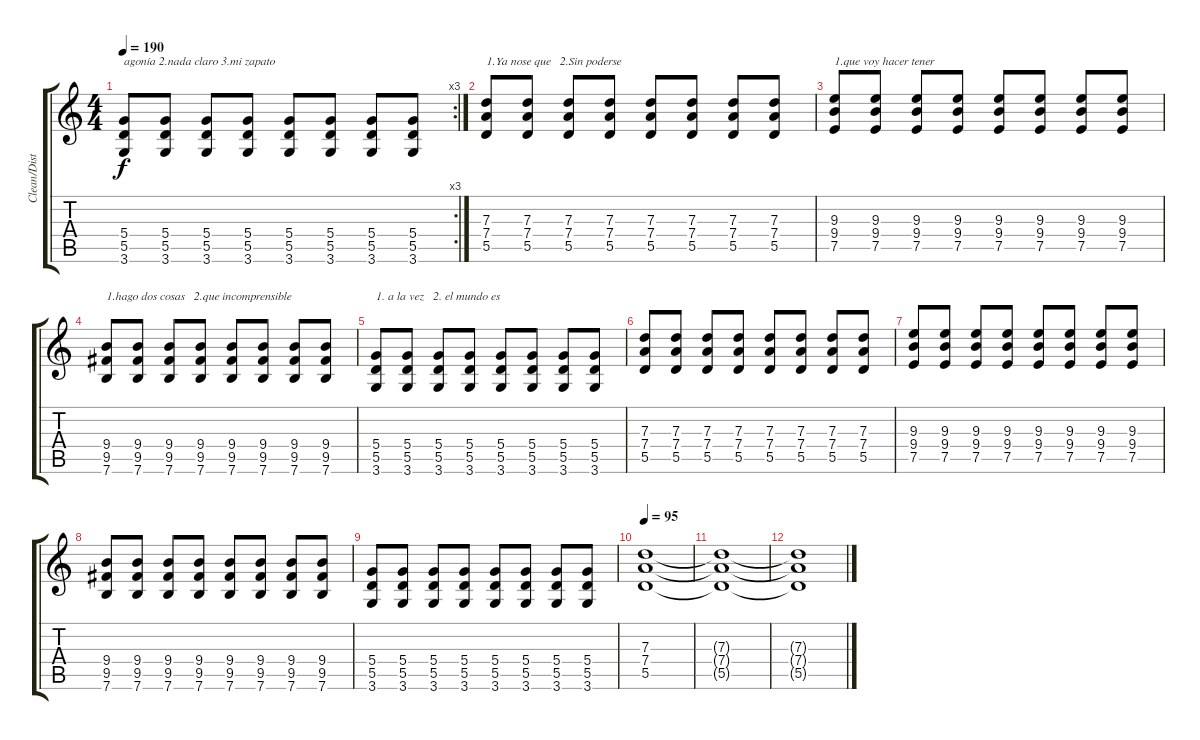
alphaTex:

\track ("Clean/Dist. Guitar" "Clean/Dist") {instrument distortionguitar}
\staff {score tabs}
\tuning (E4 B3 G3 D3 A2 E2) {hide}
\rc 3
\ts (4 4)
\tempo 190
\clef g2
\ks c
(5.4 5.5 3.6).8{txt "agonía 2.nada claro 3.mi zapato" dy f} (5.4 5.5 3.6).8 (5.4 5.5 3.6).8 (5.4 5.5 3.6).8 (5.4 5.5 3.6).8 (5.4 5.5 3.6).8 (5.4 5.5 3.6).8 (5.4 5.5 3.6).8 |
(7.3 7.4 5.5).8{txt "1.Ya nose que   2.Sin poderse "} (7.3 7.4 5.5).8 (7.3 7.4 5.5).8 (7.3 7.4 5.5).8 (7.3 7.4 5.5).8 (7.3 7.4 5.5).8 (7.3 7.4 5.5).8 (7.3 7.4 5.5).8 |
(9.3 9.4 7.5).8{txt "1.que voy hacer tener"} (9.3 9.4 7.5).8 (9.3 9.4 7.5).8 (9.3 9.4 7.5).8 (9.3 9.4 7.5).8 (9.3 9.4 7.5).8 (9.3 9.4 7.5).8 (9.3 9.4 7.5).8 |
(9.4 9.5 7.6).8{txt "1.hago dos cosas   2.que incomprensible"} (9.4 9.5 7.6).8 (9.4 9.5 7.6).8 (9.4 9.5 7.6).8 (9.4 9.5 7.6).8 (9.4 9.5 7.6).8 (9.4 9.5 7.6).8 (9.4 9.5 7.6).8 |
(5.4 5.5 3.6).8{txt "1. a la vez   2. el mundo es"} (5.4 5.5 3.6).8 (5.4 5.5 3.6).8 (5.4 5.5 3.6).8 (5.4 5.5 3.6).8 (5.4 5.5 3.6).8 (5.4 5.5 3.6).8 (5.4 5.5 3.6).8 |
(7.3 7.4 5.5).8 (7.3 7.4 5.5).8 (7.3 7.4 5.5).8 (7.3 7.4 5.5).8 (7.3 7.4 5.5).8 (7.3 7.4 5.5).8 (7.3 7.4 5.5).8 (7.3 7.4 5.5).8 |
(9.3 9.4 7.5).8 (9.3 9.4 7.5).8 (9.3 9.4 7.5).8 (9.3 9.4 7.5).8 (9.3 9.4 7.5).8 (9.3 9.4 7.5).8 (9.3 9.4 7.5).8 (9.3 9.4 7.5).8 |
(9.4 9.5 7.6).8 (9.4 9.5 7.6).8 (9.4 9.5 7.6).8 (9.4 9.5 7.6).8 (9.4 9.5 7.6).8 (9.4 9.5 7.6).8 (9.4 9.5 7.6).8 (9.4 9.5 7.6).8 |
(5.4 5.5 3.6).8 (5.4 5.5 3.6).8 (5.4 5.5 3.6).8 (5.4 5.5 3.6).8 (5.4 5.5 3.6).8 (5.4 5.5 3.6).8 (5.4 5.5 3.6).8 (5.4 5.5 3.6).8 |
\tempo 95
(7.3 7.4 5.5).1 |
(7.3{t} 7.4{t} 5.5{t}).1{volume 9} |
(7.3{t} 7.4{t} 5.5{t}).1{volume 0}
